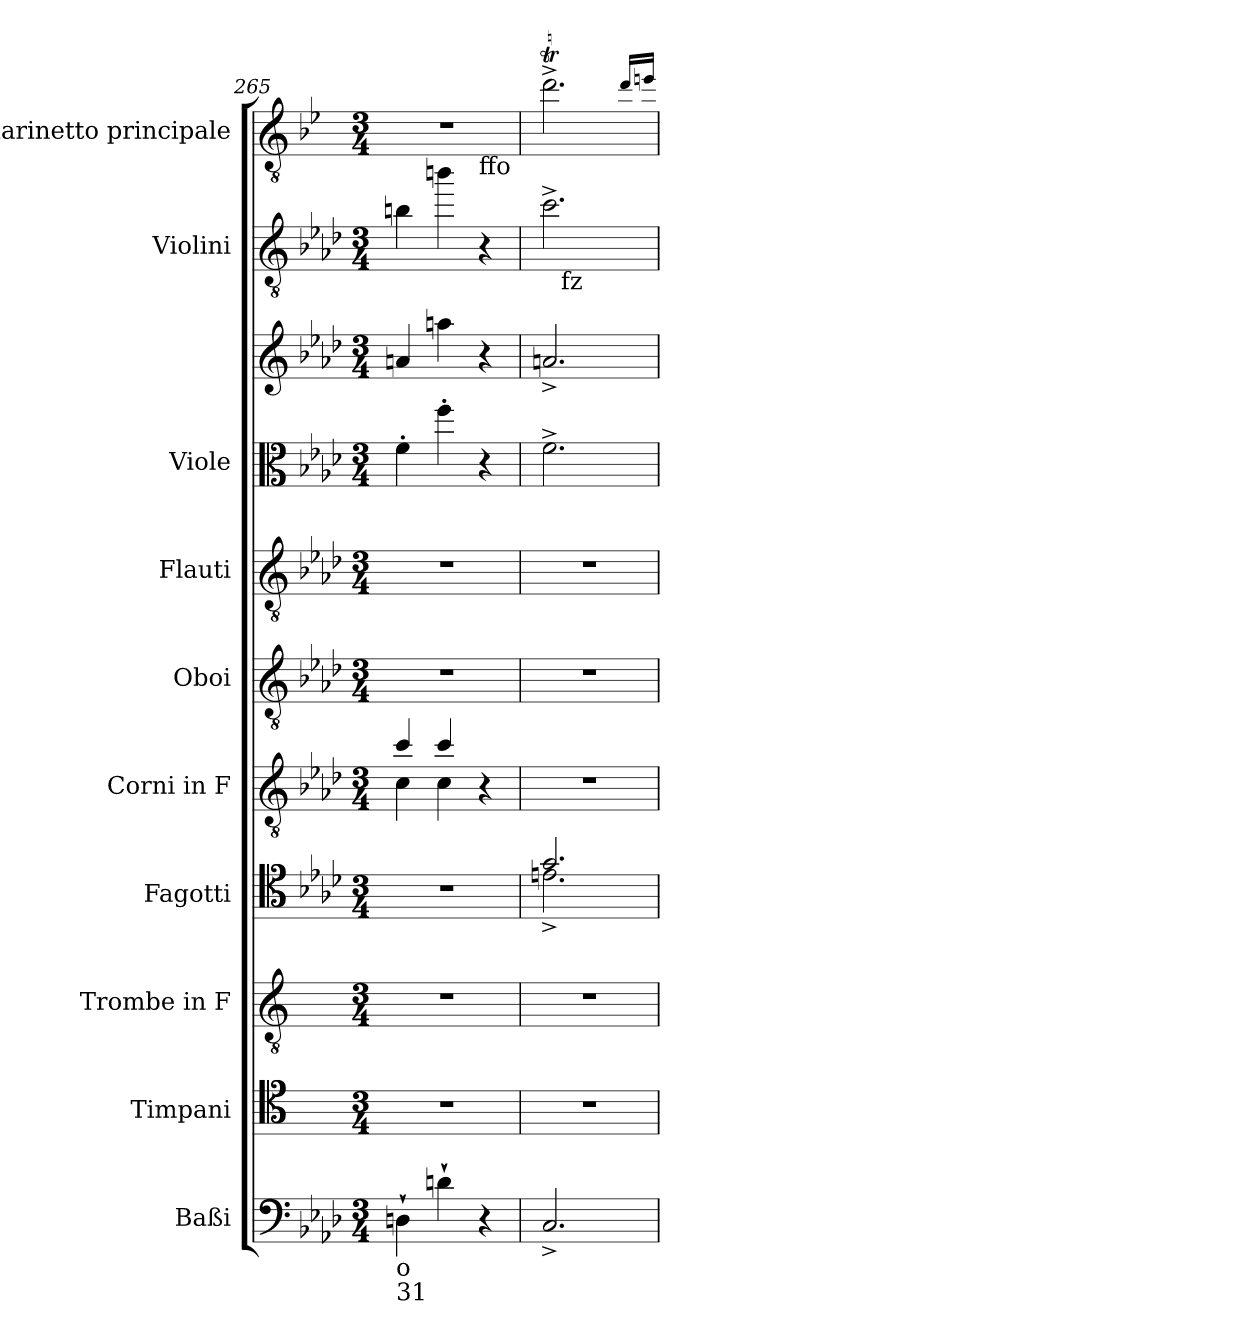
**kern	**kern	**kern	**kern	**kern	**kern	**kern	**kern	**kern	**kern	**kern
*part11	*part10	*part9	*part8	*part7	*part6	*part5	*part4	*part3	*part2	*part1
*staff11	*staff10	*staff9	*staff8	*staff7	*staff6	*staff5	*staff4	*staff3	*staff2	*staff1
*I"Baßi	*I"Timpani	*I"Trombe in F	*I"Fagotti	*I"Corni in F	*I"Oboi	*I"Flauti	*I"Viole	*	*I"Violini	*I"Clarinetto principale
*	*I'Timp	*	*	*	*I'Ob	*I'Fl	*	*	*I'Vln	*I'Cl
*clefF4	*clefC4	*clefGv2	*clefC4	*clefGv2	*clefGv2	*clefGv2	*clefC3	*clefG2	*clefGv2	*clefGv2
*	*	*ITrd-3c-5	*	*ITrd4c7	*	*	*	*	*	*ITrd1c2
*k[b-e-a-d-]	*k[]	*k[b-]	*k[b-e-a-d-]	*k[b-e-a-d-g-]	*k[b-e-a-d-]	*k[b-e-a-d-]	*k[b-e-a-d-]	*k[b-e-a-d-]	*k[b-e-a-d-]	*k[b-e-a-d-]
*M3/4	*M3/4	*M3/4	*M3/4	*M3/4	*M3/4	*M3/4	*M3/4	*M3/4	*M3/4	*M3/4
=265	=265	=265	=265	=265	=265	=265	=265	=265	=265	=265
*	*	*	*	*^	*	*	*	*	*	*
!LO:TX:b:t=o	!	!	!	!	!	!	!	!	!	!	!
!LO:TX:b:t=31	!	!	!	!	!	!	!	!	!	!	!
*	*	*	*	*	*	*	*	*	*	*	*^
4Dn`>\	2.r	2.r	2.r	4f/	4F	2.r	2.r	4f'>\	4an/	4bn\	2.r	2ryy
4dn`>\	.	.	.	4f/	4F	.	.	4ff'>\	4aan\	4bbn\	.	.
!	!	!	!	!	!	!	!	!	!	!	!	!LO:TX:b:t=ffo
4r	.	.	.	4ryy	4r	.	.	4r	4r	4r	.	4ryy
*	*	*	*	*v	*v	*	*	*	*	*	*v	*v
=266	=266	=266	=266	=266	=266	=266	=266	=266	=266	=266
*	*	*	*^	*	*	*	*	*	*^	*
2.C^</	2.r	2.r	2.g/	2.en^<\	2.r	2.r	2.r	2.f^<\	2.an^</	2.cc^<\	16ryy	2.ccT^<\
!	!	!	!	!	!	!	!	!	!	!	!LO:TX:b:t=fz	!
.	.	.	.	.	.	.	.	.	.	.	2ryy	.
.	.	.	.	.	.	.	.	.	.	.	8.ryy	.
*	*	*	*v	*v	*	*	*	*	*	*	*	*
.	.	.	.	.	.	.	.	.	.	.	16qqcc/LL
.	.	.	.	.	.	.	.	.	.	.	16qdd/JJ
*	*	*	*	*	*	*	*	*	*v	*v	*
=	=	=	=	=	=	=	=	=	=	=
*-	*-	*-	*-	*-	*-	*-	*-	*-	*-	*-
